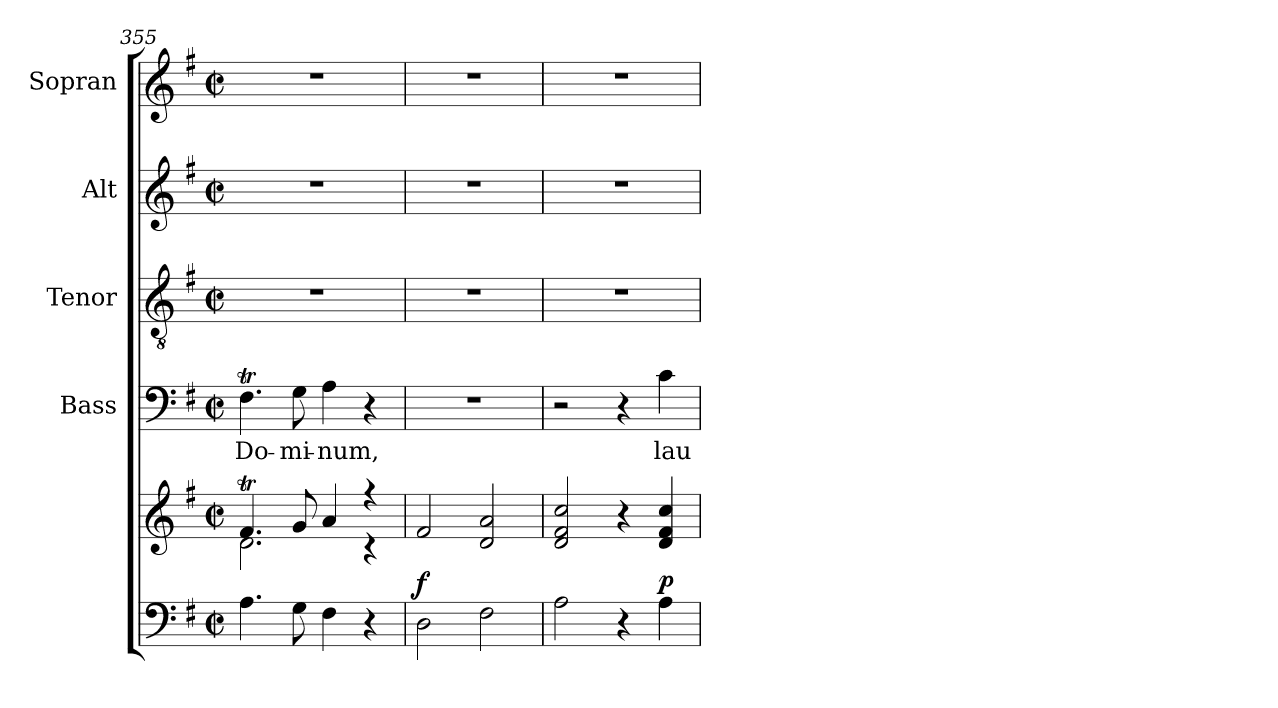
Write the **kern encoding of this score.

**kern	**kern	**dynam	**kern	**text	**kern	**kern	**kern
*part5	*part5	*part5	*part4	*part4	*part3	*part2	*part1
*staff6	*staff5	*staff5/6	*staff4	*staff4	*staff3	*staff2	*staff1
*	*	*	*I"Bass	*	*I"Tenor	*I"Alt	*I"Sopran
*	*	*	*I'B.	*	*I'T.	*I'A.	*I'S.
*clefF4	*clefG2	*	*clefF4	*	*clefGv2	*clefG2	*clefG2
*k[f#]	*k[f#]	*	*k[f#]	*	*k[f#]	*k[f#]	*k[f#]
*G:	*G:	*	*G:	*	*G:	*G:	*G:
*M2/2	*M2/2	*	*M2/2	*	*M2/2	*M2/2	*M2/2
*met(c|)	*met(c|)	*	*met(c|)	*	*met(c|)	*met(c|)	*met(c|)
=355	=355	=355	=355	=355	=355	=355	=355
*	*^	*	*	*	*	*	*
!	!	!	!	!	!LO:LY:b	!	!	!
4.A\	4.f#t/	2.d\	.	4.F#t\	Do-	1r	1r	1r
!	!	!	!	!	!LO:LY:b	!	!	!
8G\	8g/	.	.	8G\	-mi-	.	.	.
!	!	!	!	!	!LO:LY:b	!	!	!
4F#\	4a/	.	.	4A\	-num,	.	.	.
4r	4r	4r	.	4r	.	.	.	.
=356	=356	=356	=356	=356	=356	=356	=356	=356
!	!	!	!LO:DY:a=2	!	!	!	!	!
*	*v	*v	*	*	*	*	*	*
2D\	2f#/	f	1r	.	1r	1r	1r
2F#\	2d/ 2a/	.	.	.	.	.	.
=357	=357	=357	=357	=357	=357	=357	=357
2A\	2d/ 2f#/ 2cc/	.	2r	.	1r	1r	1r
4r	4r	.	4r	.	.	.	.
!	!	!LO:DY:a=2	!	!LO:LY:b	!	!	!
4A\	4d/ 4f#/ 4cc/	p	4c\	lau-	.	.	.
=	=	=	=	=	=	=	=
*-	*-	*-	*-	*-	*-	*-	*-
